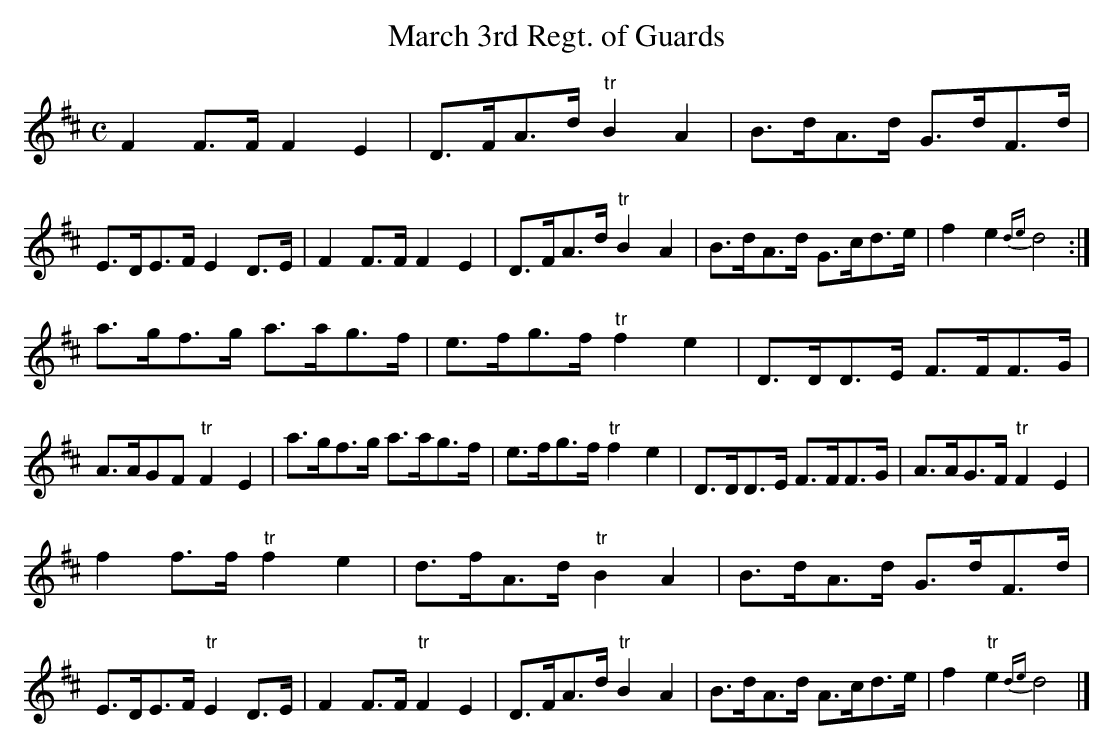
X:1
T:March 3rd Regt. of Guards
M:C
K:D
F2F>F F2E2| D>FA>d "tr"B2A2| B>dA>d G>dF>d| E>DE>F E2D>E|\
F2F>F F2E2| D>FA>d "tr"B2A2| B>dA>d G>cd>e| f2e2{de} d4:|
a>gf>g a>ag>f| e>fg>f "tr"f2e2| D>DD>E F>FF>G| A>AGF "tr"F2E2|\
a>gf>g a>ag>f| e>fg>f "tr"f2e2| D>DD>E F>FF>G| A>AG>F "tr"F2E2|
f2f>f "tr"f2e2| d>fA>d "tr"B2A2| B>dA>d G>dF>d| E>DE>F "tr"E2D>E|\
F2F>F "tr"F2E2| D>FA>d "tr"B2A2| B>dA>d A>cd>e| f2 "tr"e2{de} d4|]
